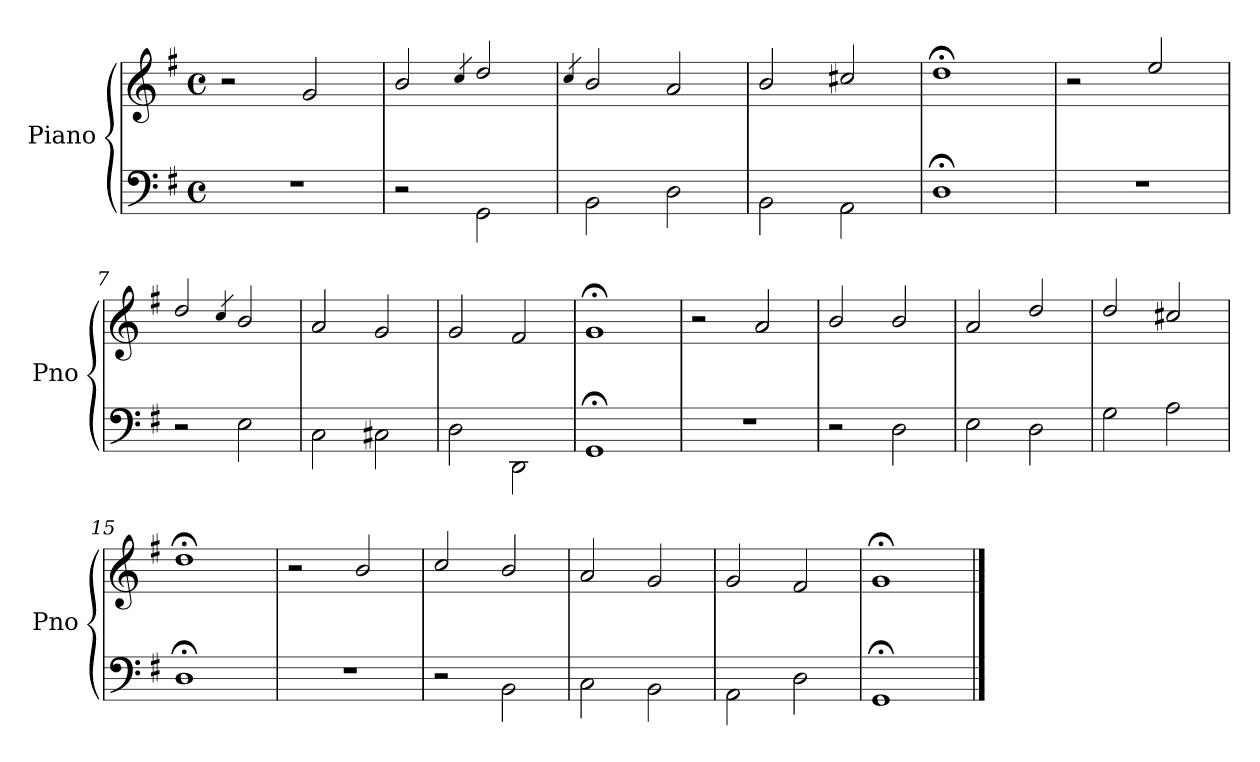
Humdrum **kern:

**kern	**kern
*part1	*part1
*staff2	*staff1
*I"Piano	*
*I'Pno	*
*clefF4	*clefG2
*k[f#]	*k[f#]
*G:	*G:
*M4/4	*M4/4
*met(c)	*met(c)
=1	=1
1r	2r
.	2g/
=2	=2
2r	2b/
.	4qcc/
2GG\	2dd/
=3	=3
.	4qcc/
2BB\	2b/
2D\	2a/
=4	=4
2BB\	2b/
2AA\	2cc#X/
=5	=5
1D;\	1dd;</
=6	=6
1r	2r
.	2ee/
=7	=7
2r	2dd/
.	4qcc/
2E\	2b/
=8	=8
2C\	2a/
2C#X\	2g/
=9	=9
2D\	2g/
2DD\	2f#/
=10	=10
1GG;\	1g;</
!!LO:LB:g=z
=11	=11
1r	2r
.	2a/
=12	=12
2r	2b/
2D\	2b/
=13	=13
2E\	2a/
2D\	2dd/
=14	=14
2G\	2dd/
2A\	2cc#X/
=15	=15
1D;\	1dd;</
=16	=16
1r	2r
.	2b/
=17	=17
2r	2cc/
2BB\	2b/
=18	=18
2C\	2a/
2BB\	2g/
=19	=19
2AA\	2g/
2D\	2f#/
=20	=20
1GG;\	1g;</
==	==
*-	*-
